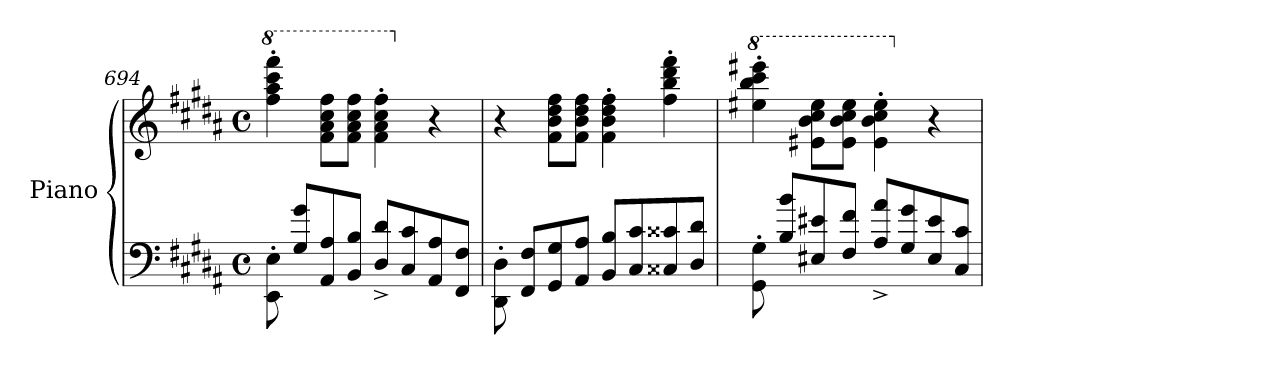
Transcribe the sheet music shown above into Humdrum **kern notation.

**kern	**kern
*part1	*part1
*staff2	*staff1
*I"Piano	*
*I'Pno	*
*clefF4	*clefG2
*k[f#c#g#d#a#]	*k[f#c#g#d#a#]
*M4/4	*M4/4
*met(c)	*met(c)
*	*8va
=694	=694
8EE\' 8E\'	4fff#\' 4aaa#\' 4cccc#\' 4ffff#\'
8G#/ 8g#/L	.
8AA#/ 8A#/	8ff#\ 8aa#\ 8ccc#\ 8fff#\L
8BB/ 8B/J	8ff#\ 8aa#\ 8ccc#\ 8fff#\J
8D#/^ 8d#/^L	4ff#\' 4aa#\' 4ccc#\' 4fff#\'
8C#/ 8c#/	.
*	*X8va
8AA#/ 8A#/	4r
8FF#/ 8F#/J	.
=695	=695
8DD#\' 8D#\'	4r
8FF#/ 8F#/L	.
8GG#/ 8G#/	8f#\ 8b\ 8dd#\ 8ff#\L
8AA#/ 8A#/J	8f#\ 8b\ 8dd#\ 8ff#\J
8BB/ 8B/L	4f#\' 4b\' 4dd#\' 4ff#\'
8C#/ 8c#/	.
8C##X/ 8c##X/	4ff#\' 4bb\' 4ddd#\' 4fff#\'
8D#/ 8d#/J	.
!!LO:LB:g=z
=696	=696
*	*8va
8GG#\' 8G#\'	4eee#X\' 4bbb\' 4cccc#\' 4eeee#X\'
8B/ 8b/L	.
8E#X/ 8e#X/	8ee#X\ 8bb\ 8ccc#\ 8eee#\L
8F#/ 8f#/J	8ee#\ 8bb\ 8ccc#\ 8eee#\J
8A#/^ 8a#/^L	4ee#\' 4bb\' 4ccc#\' 4eee#\'
8G#/ 8g#/	.
*	*X8va
8E#/ 8e#/	4r
8C#/ 8c#/J	.
=	=
*-	*-
